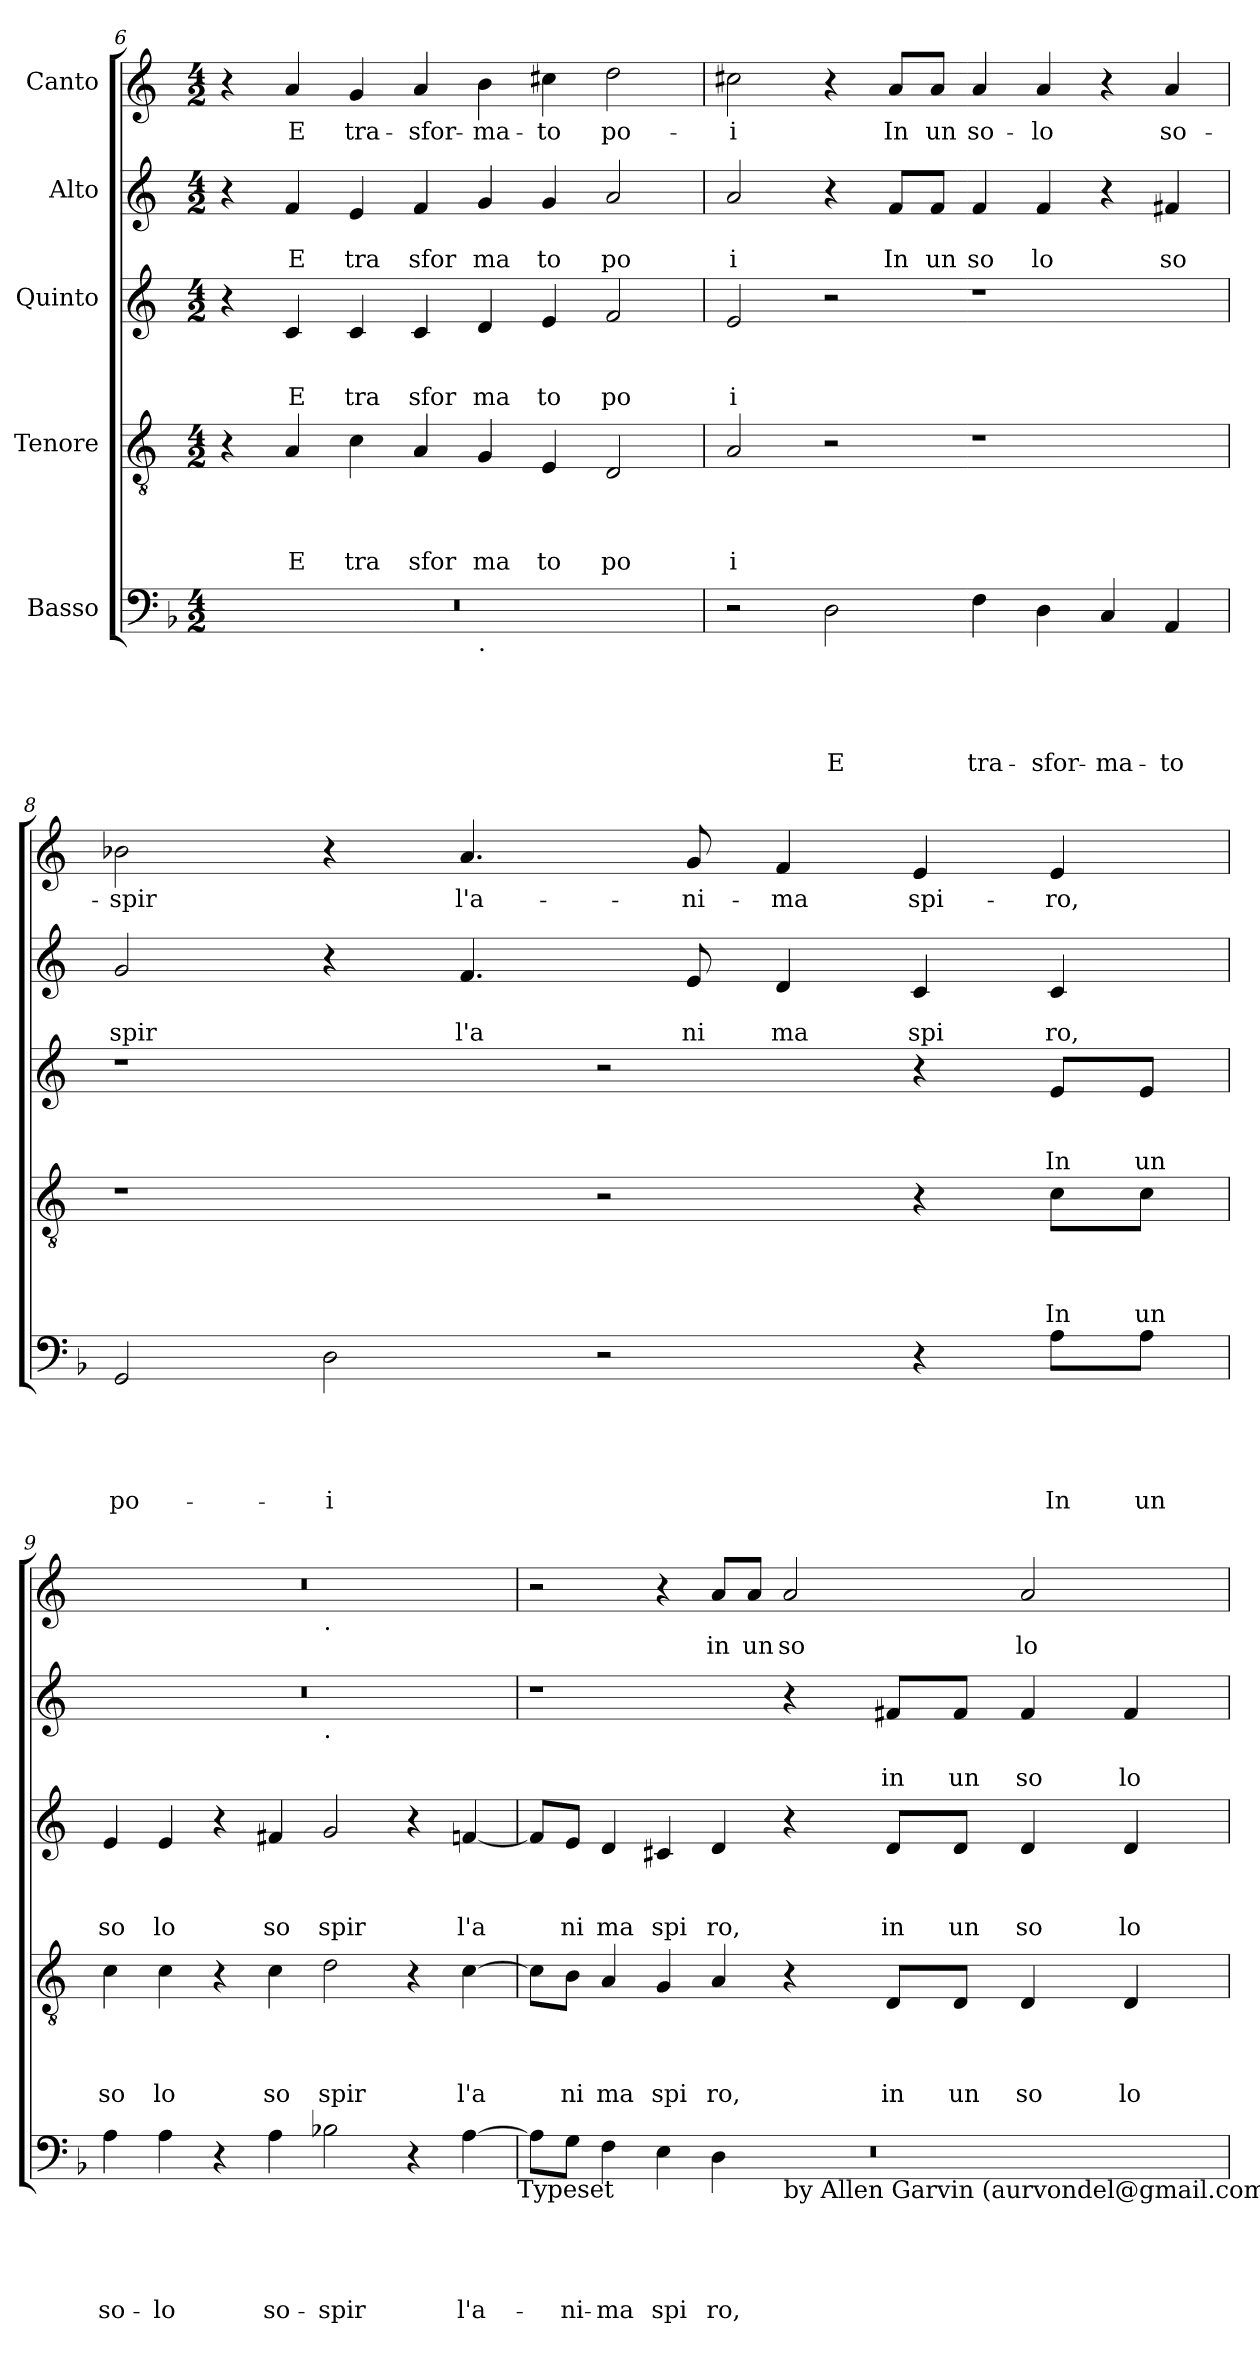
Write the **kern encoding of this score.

**kern	**text	**text	**text	**text	**text	**kern	**text	**text	**text	**text	**kern	**text	**text	**text	**kern	**text	**text	**kern	**text
*part5	*part5	*part5	*part5	*part5	*part5	*part4	*part4	*part4	*part4	*part4	*part3	*part3	*part3	*part3	*part2	*part2	*part2	*part1	*part1
*staff5	*staff5	*staff5	*staff5	*staff5	*staff5	*staff4	*staff4	*staff4	*staff4	*staff4	*staff3	*staff3	*staff3	*staff3	*staff2	*staff2	*staff2	*staff1	*staff1
*I"Basso	*	*	*	*	*	*I"Tenore	*	*	*	*	*I"Quinto	*	*	*	*I"Alto	*	*	*I"Canto	*
*clefF4	*	*	*	*	*	*clefGv2	*	*	*	*	*clefG2	*	*	*	*clefG2	*	*	*clefG2	*
*	*	*	*	*	*	*ITrd-3c-5	*	*	*	*	*ITrd-3c-5	*	*	*	*ITrd-3c-5	*	*	*ITrd-3c-5	*
*k[b-]	*	*	*	*	*	*k[b-]	*	*	*	*	*k[b-]	*	*	*	*k[b-]	*	*	*k[b-]	*
*F:	*	*	*	*	*	*F:	*	*	*	*	*F:	*	*	*	*F:	*	*	*F:	*
*M4/2	*	*	*	*	*	*M4/2	*	*	*	*	*M4/2	*	*	*	*M4/2	*	*	*M4/2	*
=6	=6	=6	=6	=6	=6	=6	=6	=6	=6	=6	=6	=6	=6	=6	=6	=6	=6	=6	=6
*^	*	*	*	*	*	*	*	*	*	*	*	*	*	*	*	*	*	*	*
0r	1ryy	.	.	.	.	.	4r	.	.	.	.	4r	.	.	.	4r	.	.	4r	.
!	!	!	!	!	!	!	!	!	!	!	!LO:LY:b	!	!	!	!LO:LY:b	!	!	!LO:LY:b	!	!LO:LY:b
.	.	.	.	.	.	.	4d/	.	.	.	E	4f/	.	.	E	4b-/	.	E	4dd/	E
!	!	!	!	!	!	!	!	!	!	!	!LO:LY:b	!	!	!	!LO:LY:b	!	!	!LO:LY:b	!	!LO:LY:b
.	.	.	.	.	.	.	4f\	.	.	.	tra	4f/	.	.	tra	4a/	.	tra	4cc/	tra-
!	!	!	!	!	!	!	!	!	!	!	!LO:LY:b	!	!	!	!LO:LY:b	!	!	!LO:LY:b	!	!LO:LY:b
.	.	.	.	.	.	.	4d/	.	.	.	sfor	4f/	.	.	sfor	4b-/	.	sfor	4dd/	-sfor-
!	!LO:TX:b:t=.	!	!	!	!	!	!	!	!	!	!	!	!	!	!	!	!	!	!	!
!	!	!	!	!	!	!	!	!	!	!	!LO:LY:b	!	!	!	!LO:LY:b	!	!	!LO:LY:b	!	!LO:LY:b
.	1ryy	.	.	.	.	.	4c/	.	.	.	ma	4g/	.	.	ma	4cc/	.	ma	4ee\	-ma-
!	!	!	!	!	!	!	!	!	!	!	!LO:LY:b	!	!	!	!LO:LY:b	!	!	!LO:LY:b	!	!LO:LY:b
.	.	.	.	.	.	.	4A/	.	.	.	to	4a/	.	.	to	4cc/	.	to	4ff#X\	-to
!	!	!	!	!	!	!	!	!	!	!	!LO:LY:b	!	!	!	!LO:LY:b	!	!	!LO:LY:b	!	!LO:LY:b
.	.	.	.	.	.	.	2G/	.	.	.	po	2b-/	.	.	po	2dd/	.	po	2gg\	po-
=7	=7	=7	=7	=7	=7	=7	=7	=7	=7	=7	=7	=7	=7	=7	=7	=7	=7	=7	=7	=7
!	!	!	!	!	!	!	!	!	!	!	!LO:LY:b	!	!	!	!LO:LY:b	!	!	!LO:LY:b	!	!LO:LY:b
*v	*v	*	*	*	*	*	*	*	*	*	*	*	*	*	*	*	*	*	*	*
2r	.	.	.	.	.	2d/	.	.	.	i	2a/	.	.	i	2dd/	.	i	2ff#X\	-i
!	!	!	!	!	!LO:LY:b	!	!	!	!	!	!	!	!	!	!	!	!	!	!
2D\	.	.	.	.	E	2r	.	.	.	.	2r	.	.	.	4r	.	.	4r	.
!	!	!	!	!	!	!	!	!	!	!	!	!	!	!	!	!	!LO:LY:b	!	!LO:LY:b
.	.	.	.	.	.	.	.	.	.	.	.	.	.	.	8b-/L	.	In	8dd/L	In
!	!	!	!	!	!	!	!	!	!	!	!	!	!	!	!	!	!LO:LY:b	!	!LO:LY:b
.	.	.	.	.	.	.	.	.	.	.	.	.	.	.	8b-/J	.	un	8dd/J	un
!	!	!	!	!	!LO:LY:b	!	!	!	!	!	!	!	!	!	!	!	!LO:LY:b	!	!LO:LY:b
4F\	.	.	.	.	tra-	1r	.	.	.	.	1r	.	.	.	4b-/	.	so	4dd/	so-
!	!	!	!	!	!LO:LY:b	!	!	!	!	!	!	!	!	!	!	!	!LO:LY:b	!	!LO:LY:b
4D\	.	.	.	.	-sfor-	.	.	.	.	.	.	.	.	.	4b-/	.	lo	4dd/	-lo
!	!	!	!	!	!LO:LY:b	!	!	!	!	!	!	!	!	!	!	!	!	!	!
4C/	.	.	.	.	-ma-	.	.	.	.	.	.	.	.	.	4r	.	.	4r	.
!	!	!	!	!	!LO:LY:b	!	!	!	!	!	!	!	!	!	!	!	!LO:LY:b	!	!LO:LY:b
4AA/	.	.	.	.	-to	.	.	.	.	.	.	.	.	.	4bn/	.	so	4dd/	so-
=8	=8	=8	=8	=8	=8	=8	=8	=8	=8	=8	=8	=8	=8	=8	=8	=8	=8	=8	=8
!	!	!	!	!	!LO:LY:b	!	!	!	!	!	!	!	!	!	!	!	!LO:LY:b	!	!LO:LY:b
2GG/	.	.	.	.	po-	1r	.	.	.	.	1r	.	.	.	2cc/	.	spir	2ee-X\	-spir
!	!	!	!	!	!LO:LY:b	!	!	!	!	!	!	!	!	!	!	!	!	!	!
2D\	.	.	.	.	-i	.	.	.	.	.	.	.	.	.	4r	.	.	4r	.
!	!	!	!	!	!	!	!	!	!	!	!	!	!	!	!	!	!LO:LY:b	!	!LO:LY:b
.	.	.	.	.	.	.	.	.	.	.	.	.	.	.	4.b-/	.	l'a	4.dd/	l'a-
2r	.	.	.	.	.	2r	.	.	.	.	2r	.	.	.	.	.	.	.	.
!	!	!	!	!	!	!	!	!	!	!	!	!	!	!	!	!	!LO:LY:b	!	!LO:LY:b
.	.	.	.	.	.	.	.	.	.	.	.	.	.	.	8a/	.	ni	8cc/	-ni-
!	!	!	!	!	!	!	!	!	!	!	!	!	!	!	!	!	!LO:LY:b	!	!LO:LY:b
.	.	.	.	.	.	.	.	.	.	.	.	.	.	.	4g/	.	ma	4b-/	-ma
!	!	!	!	!	!	!	!	!	!	!	!	!	!	!	!	!	!LO:LY:b	!	!LO:LY:b
4r	.	.	.	.	.	4r	.	.	.	.	4r	.	.	.	4f/	.	spi	4a/	spi-
!	!	!	!	!	!LO:LY:b	!	!	!	!	!LO:LY:b	!	!	!	!LO:LY:b	!	!	!LO:LY:b	!	!LO:LY:b
8A\L	.	.	.	.	In	8f\L	.	.	.	In	8a/L	.	.	In	4f/	.	ro,	4a/	-ro,
!	!	!	!	!	!LO:LY:b	!	!	!	!	!LO:LY:b	!	!	!	!LO:LY:b	!	!	!	!	!
8A\J	.	.	.	.	un	8f\J	.	.	.	un	8a/J	.	.	un	.	.	.	.	.
!!LO:LB:g=z
=9	=9	=9	=9	=9	=9	=9	=9	=9	=9	=9	=9	=9	=9	=9	=9	=9	=9	=9	=9
!	!	!	!	!	!LO:LY:b	!	!	!	!	!LO:LY:b	!	!	!	!LO:LY:b	!	!	!	!	!
*	*	*	*	*	*	*	*	*	*	*	*	*	*	*	*^	*	*	*^	*
4A\	.	.	.	.	so-	4f\	.	.	.	so	4a/	.	.	so	0r	1ryy	.	.	0r	1ryy	.
!	!	!	!	!	!LO:LY:b	!	!	!	!	!LO:LY:b	!	!	!	!LO:LY:b	!	!	!	!	!	!	!
4A\	.	.	.	.	-lo	4f\	.	.	.	lo	4a/	.	.	lo	.	.	.	.	.	.	.
4r	.	.	.	.	.	4r	.	.	.	.	4r	.	.	.	.	.	.	.	.	.	.
!	!	!	!	!	!LO:LY:b	!	!	!	!	!LO:LY:b	!	!	!	!LO:LY:b	!	!	!	!	!	!	!
4A\	.	.	.	.	so-	4f\	.	.	.	so	4bn/	.	.	so	.	.	.	.	.	.	.
!	!	!	!	!	!	!	!	!	!	!	!	!	!	!	!	!	!	!	!	!LO:TX:b:t=.	!
!	!	!	!	!	!	!	!	!	!	!	!	!	!	!	!	!LO:TX:b:t=.	!	!	!	!	!
!	!	!	!	!	!LO:LY:b	!	!	!	!	!LO:LY:b	!	!	!	!LO:LY:b	!	!	!	!	!	!	!
2B-X\	.	.	.	.	-spir	2g\	.	.	.	spir	2cc/	.	.	spir	.	1ryy	.	.	.	1ryy	.
4r	.	.	.	.	.	4r	.	.	.	.	4r	.	.	.	.	.	.	.	.	.	.
!	!	!	!	!	!LO:LY:b	!	!	!	!	!LO:LY:b	!	!	!	!LO:LY:b	!	!	!	!	!	!	!
[>4A\	.	.	.	.	l'a-	[>4f\	.	.	.	l'a	[<4b-X/	.	.	l'a	.	.	.	.	.	.	.
!LO:TX:b:t=Typeset	!	!	!	!	!	!	!	!	!	!	!	!	!	!	!	!	!	!	!	!	!
=10	=10	=10	=10	=10	=10	=10	=10	=10	=10	=10	=10	=10	=10	=10	=10	=10	=10	=10	=10	=10	=10
*^	*	*	*	*	*	*	*	*	*	*	*	*	*	*	*	*	*	*	*	*	*
*	*^	*	*	*	*	*	*	*	*	*	*	*	*	*	*	*	*	*	*	*	*	*
!	!	!LO:N:vis=1	!	!	!	!	!	!	!	!	!	!	!	!	!	!	!	!	!	!	!	!	!
*	*	*	*	*	*	*	*	*	*	*	*	*	*	*	*	*	*v	*v	*	*	*	*	*
*	*	*	*	*	*	*	*	*	*	*	*	*	*	*	*	*	*	*	*	*v	*v	*
8A\L]	2.ryy	0r	.	.	.	.	.	8f\L]	.	.	.	.	8b-/L]	.	.	.	1r	.	.	2r	.
!	!	!	!	!	!	!	!LO:LY:b	!	!	!	!	!LO:LY:b	!	!	!	!LO:LY:b	!	!	!	!	!
8G\J	.	.	.	.	.	.	-ni-	8e\J	.	.	.	ni	8a/J	.	.	ni	.	.	.	.	.
!	!	!	!	!	!	!	!LO:LY:b	!	!	!	!	!LO:LY:b	!	!	!	!LO:LY:b	!	!	!	!	!
4F\	.	.	.	.	.	.	-ma	4d/	.	.	.	ma	4g/	.	.	ma	.	.	.	.	.
!	!	!	!	!	!	!	!LO:LY:b	!	!	!	!	!LO:LY:b	!	!	!	!LO:LY:b	!	!	!	!	!
4E\	.	.	.	.	.	.	spi-	4c/	.	.	.	spi	4f#X/	.	.	spi	.	.	.	4r	.
!	!	!	!	!	!	!	!LO:LY:b	!	!	!	!	!LO:LY:b	!	!	!	!LO:LY:b	!	!	!	!	!LO:LY:b
4ryy	4D\	.	.	.	.	.	-ro,	4d/	.	.	.	ro,	4g/	.	.	ro,	.	.	.	8dd/L	in
!	!	!	!	!	!	!	!	!	!	!	!	!	!	!	!	!	!	!	!	!	!LO:LY:b
.	.	.	.	.	.	.	.	.	.	.	.	.	.	.	.	.	.	.	.	8dd/J	un
!LO:TX:b:t=by Allen Garvin (aurvondel@gmail.com)	!	!	!	!	!	!	!	!	!	!	!	!	!	!	!	!	!	!	!	!	!
!	!	!	!	!	!	!	!	!	!	!	!	!	!	!	!	!	!	!	!	!	!LO:LY:b
1ryy	1ryy	.	.	.	.	.	.	4r	.	.	.	.	4r	.	.	.	4r	.	.	2dd/	so
!	!	!	!	!	!	!	!	!	!	!	!	!LO:LY:b	!	!	!	!LO:LY:b	!	!	!LO:LY:b	!	!
.	.	.	.	.	.	.	.	8G/L	.	.	.	in	8g/L	.	.	in	8bn/L	.	in	.	.
!	!	!	!	!	!	!	!	!	!	!	!	!LO:LY:b	!	!	!	!LO:LY:b	!	!	!LO:LY:b	!	!
.	.	.	.	.	.	.	.	8G/J	.	.	.	un	8g/J	.	.	un	8b/J	.	un	.	.
!	!	!	!	!	!	!	!	!	!	!	!	!LO:LY:b	!	!	!	!LO:LY:b	!	!	!LO:LY:b	!	!LO:LY:b
.	.	.	.	.	.	.	.	4G/	.	.	.	so	4g/	.	.	so	4b/	.	so	2dd/	lo
!	!	!	!	!	!	!	!	!	!	!	!	!LO:LY:b	!	!	!	!LO:LY:b	!	!	!LO:LY:b	!	!
.	.	.	.	.	.	.	.	4G/	.	.	.	lo	4g/	.	.	lo	4b/	.	lo	.	.
*v	*v	*v	*	*	*	*	*	*	*	*	*	*	*	*	*	*	*	*	*	*	*
=	=	=	=	=	=	=	=	=	=	=	=	=	=	=	=	=	=	=	=
*-	*-	*-	*-	*-	*-	*-	*-	*-	*-	*-	*-	*-	*-	*-	*-	*-	*-	*-	*-
